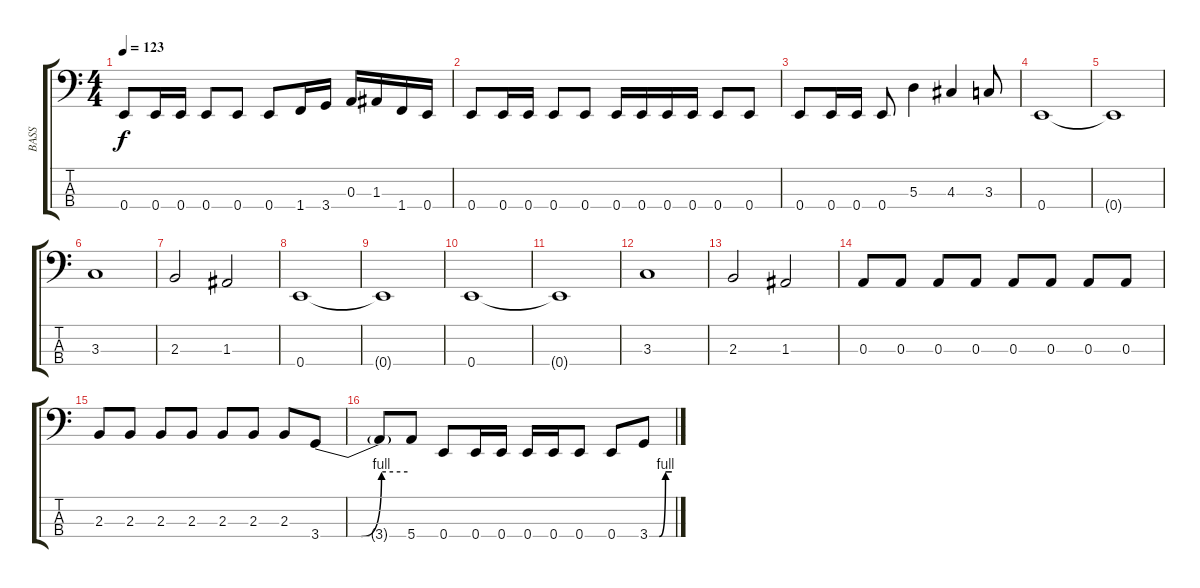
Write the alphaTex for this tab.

\track ("BASS" "BASS") {instrument fretlessbass}
\staff {score tabs}
\tuning (G2 D2 A1 E1) {hide}
\ts (4 4)
\tempo 123
\clef f4
\ks c
0.4.8{dy f} 0.4.16 0.4.16 0.4.8 0.4.8 0.4.8 1.4.16 3.4.16 0.3.16 1.3.16 1.4.16 0.4.16 |
0.4.8 0.4.16 0.4.16 0.4.8 0.4.8 0.4.16 0.4.16 0.4.16 0.4.16 0.4.8 0.4.8 |
0.4.8 0.4.16 0.4.16 0.4.8 5.3.4 4.3.4 3.3.8 |
0.4.1 |
0.4{t}.1 |
3.3.1 |
2.3.2 1.3.2 |
0.4.1 |
0.4{t}.1 |
0.4.1 |
0.4{t}.1 |
3.3.1 |
2.3.2 1.3.2 |
0.3.8 0.3.8 0.3.8 0.3.8 0.3.8 0.3.8 0.3.8 0.3.8 |
2.3.8 2.3.8 2.3.8 2.3.8 2.3.8 2.3.8 2.3.8 3.4{be (custom 0 0 28 0 42 4 60 4)}.8 |
3.4{t}.8 5.4.8 0.4.8 0.4.16 0.4.16 0.4.16 0.4.16 0.4.8 0.4.8 3.4{be (custom 0 0 26 0 43 4 60 4)}.8
